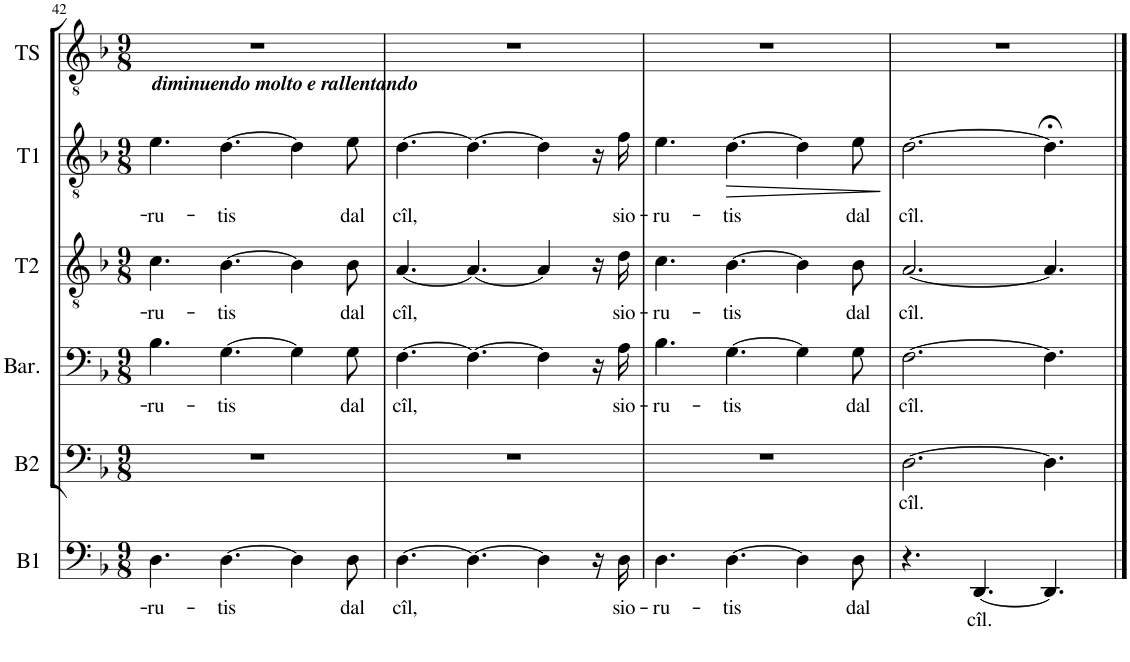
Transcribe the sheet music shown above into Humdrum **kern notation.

**kern	**text	**kern	**text	**kern	**text	**kern	**text	**kern	**text	**dynam	**kern
*part6	*part6	*part5	*part5	*part4	*part4	*part3	*part3	*part2	*part2	*part2	*part1
*staff6	*staff6	*staff5	*staff5	*staff4	*staff4	*staff3	*staff3	*staff2	*staff2	*staff2	*staff1
*I"Basso	*	*I"B2	*	*I"Baritono	*	*I"Ten 2	*	*I"Ten 1	*	*	*I"Ten S
*I'B1	*	*I'B2	*	*I'Bar.	*	*I'T2	*	*I'T1	*	*	*I'TS
!!LO:PB:g=z
*clefF4	*	*clefF4	*	*clefF4	*	*clefGv2	*	*clefGv2	*	*	*clefGv2
*k[b-]	*	*k[b-]	*	*k[b-]	*	*k[b-]	*	*k[b-]	*	*	*k[b-]
*M9/8	*	*M9/8	*	*M9/8	*	*M9/8	*	*M9/8	*	*	*M9/8
=42	=42	=42	=42	=42	=42	=42	=42	=42	=42	=42	=42
!	!	!	!	!	!	!	!	!LO:TX:a:Bi:t=diminuendo molto e rallentando	!	!	!
!	!LO:LY:b	!	!	!	!LO:LY:b	!	!LO:LY:b	!	!LO:LY:b	!	!
4.D\	-ru-	8%9r	.	4.B-\	-ru-	4.c\	-ru-	4.e\	-ru-	.	8%9r
!	!LO:LY:b	!	!	!	!LO:LY:b	!	!LO:LY:b	!	!LO:LY:b	!	!
[4.D\	-tis	.	.	[4.G\	-tis	[4.B-\	-tis	[4.d\	-tis	.	.
4D\]	.	.	.	4G\]	.	4B-\]	.	4d\]	.	.	.
!	!LO:LY:b	!	!	!	!LO:LY:b	!	!LO:LY:b	!	!LO:LY:b	!	!
8D\	dal	.	.	8G\	dal	8B-\	dal	8e\	dal	.	.
=43	=43	=43	=43	=43	=43	=43	=43	=43	=43	=43	=43
!	!LO:LY:b	!	!	!	!LO:LY:b	!	!LO:LY:b	!	!LO:LY:b	!	!
[4.D\	cîl,	8%9r	.	[4.F\	cîl,	[4.A/	cîl,	[4.d\	cîl,	.	8%9r
4.D\_	.	.	.	4.F\_	.	4.A/_	.	4.d\_	.	.	.
4D\]	.	.	.	4F\]	.	4A/]	.	4d\]	.	.	.
16r	.	.	.	16r	.	16r	.	16r	.	.	.
!	!LO:LY:b	!	!	!	!LO:LY:b	!	!LO:LY:b	!	!LO:LY:b	!	!
16D\	sio-	.	.	16A\	sio-	16d\	sio-	16f\	sio-	.	.
=44	=44	=44	=44	=44	=44	=44	=44	=44	=44	=44	=44
!	!LO:LY:b	!	!	!	!LO:LY:b	!	!LO:LY:b	!	!LO:LY:b	!	!
4.D\	-ru-	8%9r	.	4.B-\	-ru-	4.c\	-ru-	4.e\	-ru-	.	8%9r
!	!LO:LY:b	!	!	!	!LO:LY:b	!	!LO:LY:b	!	!LO:LY:b	!LO:HP:b	!
[4.D\	-tis	.	.	[4.G\	-tis	[4.B-\	-tis	[4.d\	-tis	>	.
4D\]	.	.	.	4G\]	.	4B-\]	.	4d\]	.	.	.
!	!LO:LY:b	!	!	!	!LO:LY:b	!	!LO:LY:b	!	!LO:LY:b	!	!
8D\	dal	.	.	8G\	dal	8B-\	dal	8e\	dal	.	.
.	.	.	.	.	.	.	.	.	.	]	.
=45	=45	=45	=45	=45	=45	=45	=45	=45	=45	=45	=45
!	!	!	!LO:LY:b	!	!LO:LY:b	!	!LO:LY:b	!	!LO:LY:b	!	!
4.r	.	[2.D\	cîl.	[2.F\	cîl.	[2.A/	cîl.	[2.d\	cîl.	.	8%9r
!	!LO:LY:b	!	!	!	!	!	!	!	!	!	!
[4.DD/	cîl.	.	.	.	.	.	.	.	.	.	.
4.DD/]	.	4.D\]	.	4.F\]	.	4.A/]	.	4.d;<\]	.	.	.
==	==	==	==	==	==	==	==	==	==	==	==
*-	*-	*-	*-	*-	*-	*-	*-	*-	*-	*-	*-
